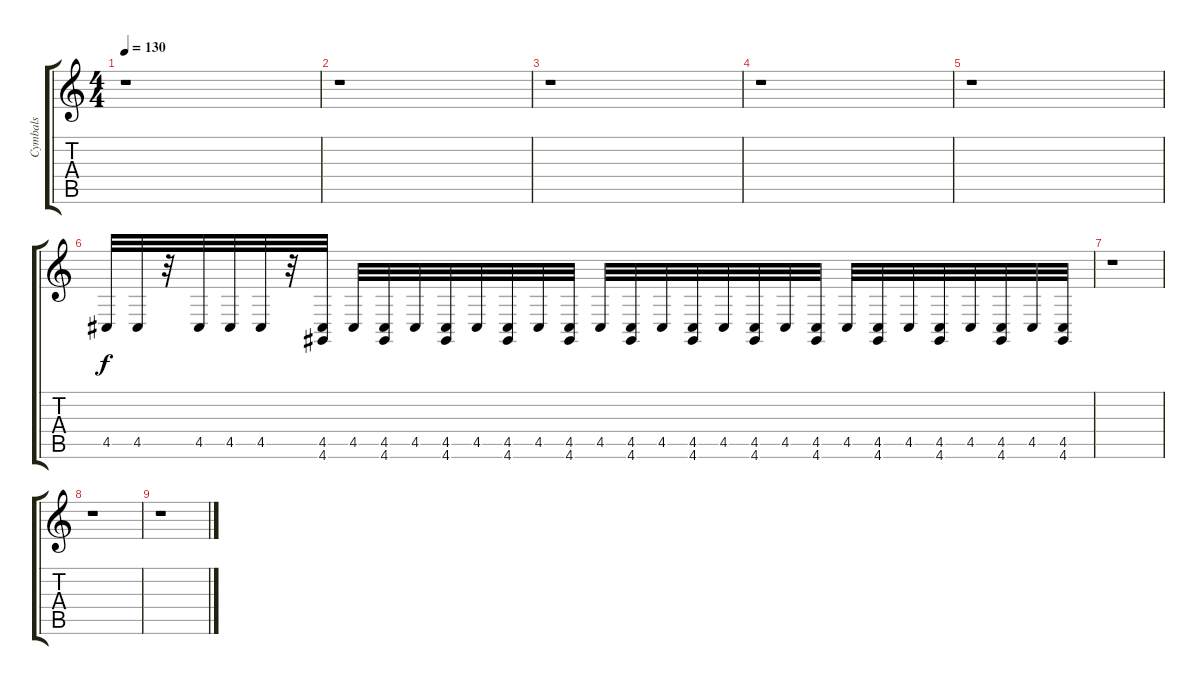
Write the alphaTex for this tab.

\track ("Cymbals" "Cymbals") {instrument brightacousticpiano}
\staff {score tabs}
\tuning (E4 B3 G3 D3 A2 E2) {hide}
\ts (4 4)
\tempo 130
\clef g2
\ks c
r.1{dy f} |
r.1 |
r.1 |
r.1 |
r.1 |
4.5.32{volume 9} 4.5.32{volume 0} r.32 4.5.32{volume 0} 4.5.32{volume 1} 4.5.32{volume 1} r.32 (4.5 4.6).32 4.5.32{volume 1} (4.5 4.6).32 4.5.32{volume 1} (4.5 4.6).32{volume 1} 4.5.32{volume 2} (4.5 4.6).32{volume 2} 4.5.32 (4.5 4.6).32 4.5.32 (4.5 4.6).32{volume 2} 4.5.32 (4.5 4.6).32{volume 3} 4.5.32{volume 3} (4.5 4.6).32{volume 3} 4.5.32{volume 4} (4.5 4.6).32{volume 4} 4.5.32 (4.5 4.6).32{volume 4} 4.5.32{volume 5} (4.5 4.6).32{volume 6} 4.5.32{volume 6} (4.5 4.6).32{volume 7} 4.5.32{volume 8} (4.5 4.6).32{volume 8} |
r.1 |
r.1 |
r.1
